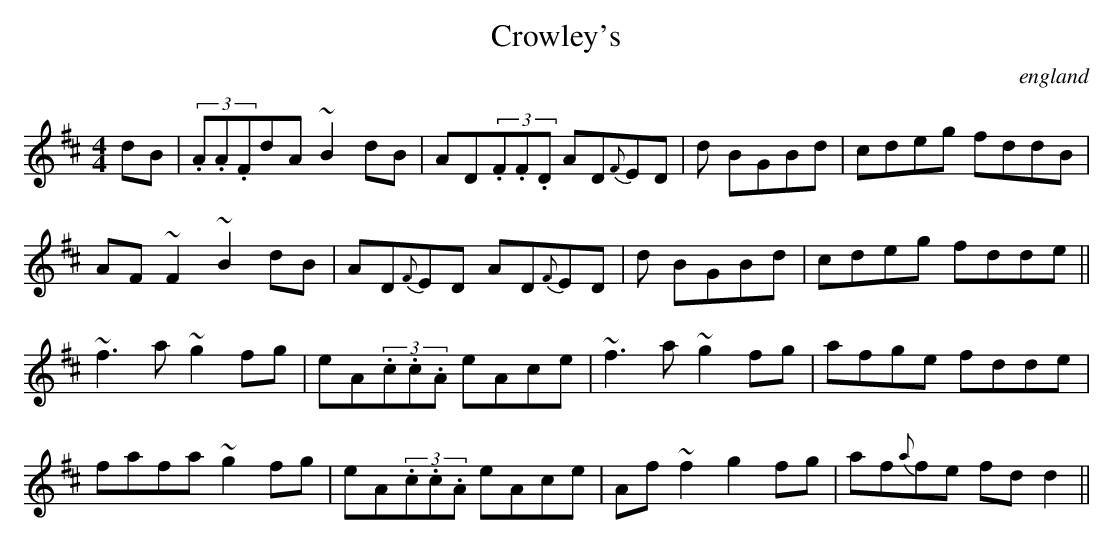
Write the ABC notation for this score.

X:1
T:Crowley's
O:england
M:4/4
L:1/8
K:D
dB | (3.A.A.FdA ~B2dB | AD(3.F.F.D AD{F}ED | +A3F3+d BGBd | cdeg fddB |
AF~F2 ~B2dB | AD{F}ED AD{F}ED | +A3F3+d BGBd | cdeg fdde ||
~f3a ~g2fg | eA(3.c.c.A eAce | ~f3a ~g2fg | afge fdde |
fafa ~g2fg | eA(3.c.c.A eAce | Af~f2 g2fg | af{a}fe fdd2 ||
